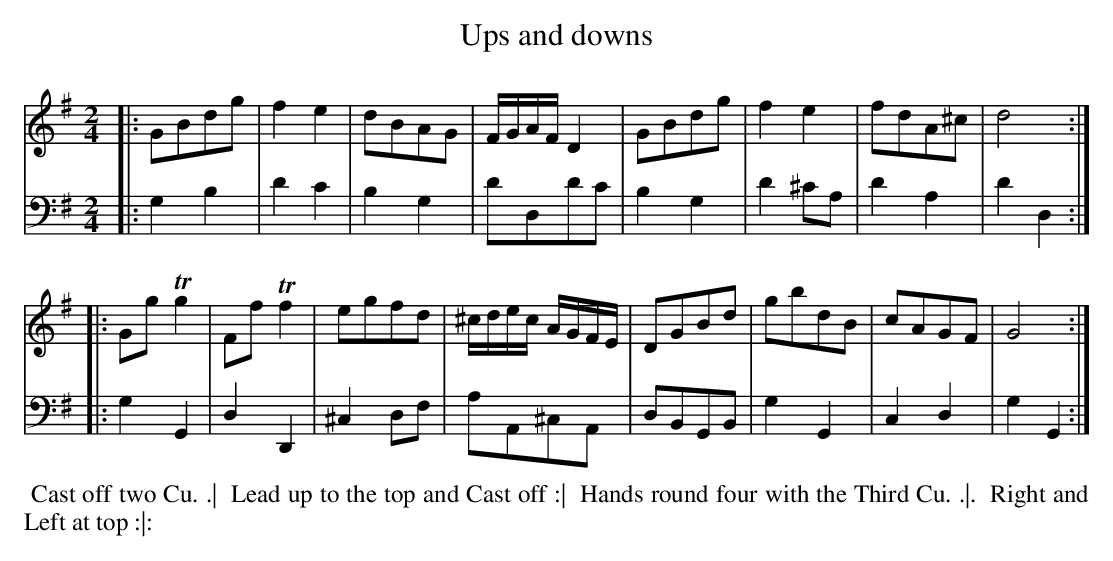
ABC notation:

X:1
T: Ups and downs
M: 2/4
L: 1/8
K: G
V: 1
|: GBdg | f2e2 | dBAG | F/G/A/F/ D2 | GBdg | f2e2 | fdA^c | d4 :|
|: GgTg2 | FfTf2 | egfd | ^c/d/e/c/ A/G/F/E/ | DGBd | gbdB | cAGF | G4 :|
V: 2 clef=bass middle=d
|: g2b2 | d'2c'2 | b2g2 | d'dd'c' | b2g2 | d'2^c'a | d'2a2 | d'2d2 :|
|: g2G2 | d2D2 | ^c2df | aA^cA | dBGB | g2G2 | c2d2 | g2G2 :|
